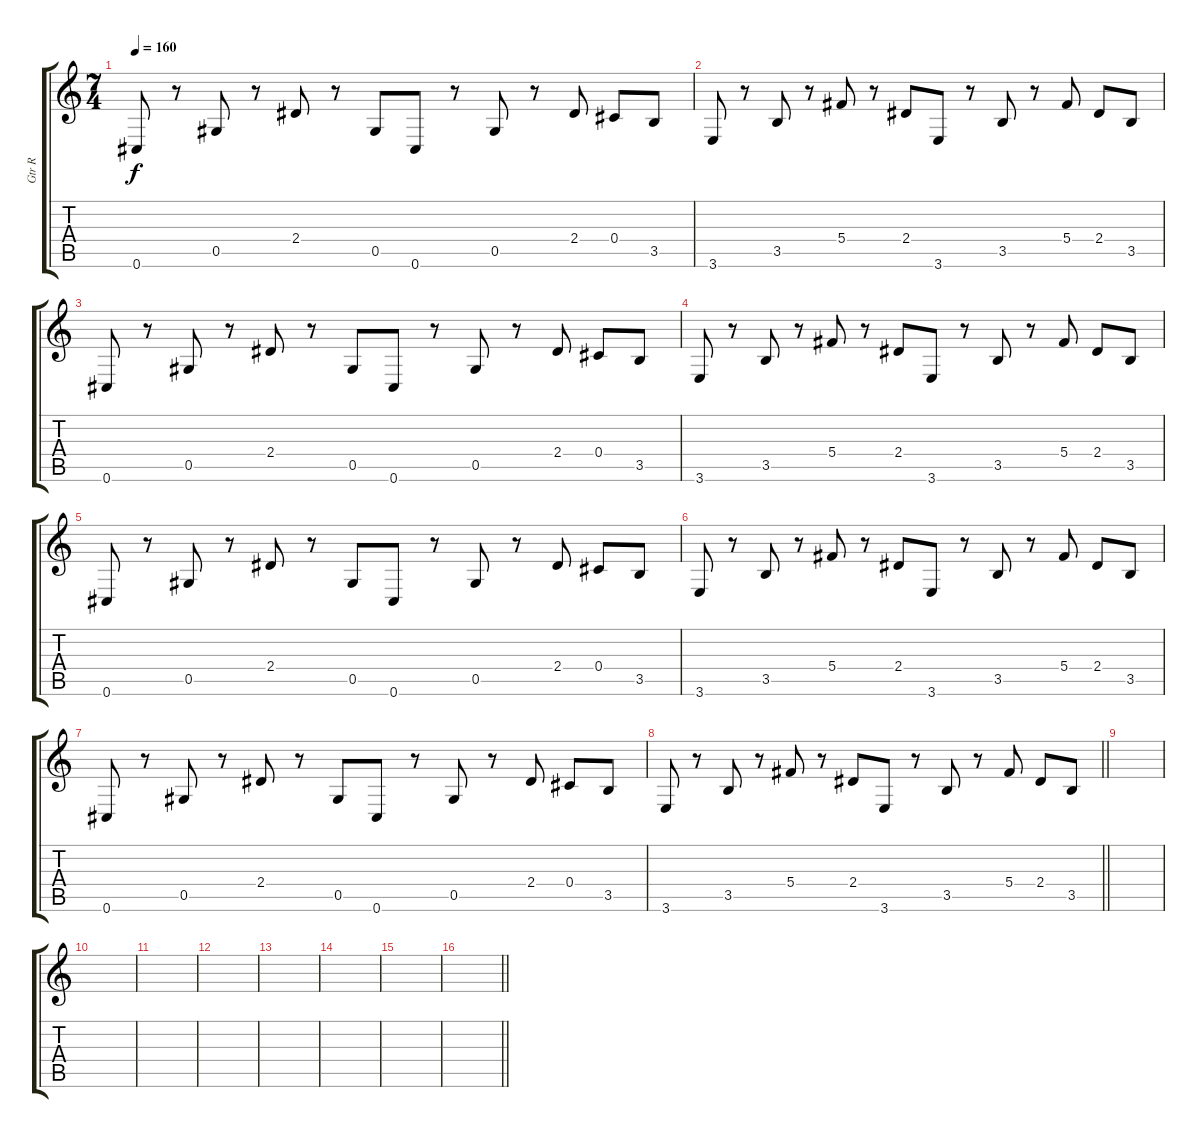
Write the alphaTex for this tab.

\track ("Gtr R" "Gtr R") {instrument overdrivenguitar}
\staff {score tabs}
\tuning (Eb4 Bb3 Gb3 Db3 Ab2 Db2) {hide}
\ts (7 4)
\section ("" "")
\tempo 160
\clef g2
\ks c
0.6.8{dy f instrument electricguitarmuted} r.8 0.5.8 r.8 2.4.8 r.8 0.5.8 0.6.8 r.8 0.5.8 r.8 2.4.8 0.4.8 3.5.8 |
3.6.8 r.8 3.5.8 r.8 5.4.8 r.8 2.4.8 3.6.8 r.8 3.5.8 r.8 5.4.8 2.4.8 3.5.8 |
0.6.8 r.8 0.5.8 r.8 2.4.8 r.8 0.5.8 0.6.8 r.8 0.5.8 r.8 2.4.8 0.4.8 3.5.8 |
3.6.8 r.8 3.5.8 r.8 5.4.8 r.8 2.4.8 3.6.8 r.8 3.5.8 r.8 5.4.8 2.4.8 3.5.8 |
0.6.8 r.8 0.5.8 r.8 2.4.8 r.8 0.5.8 0.6.8 r.8 0.5.8 r.8 2.4.8 0.4.8 3.5.8 |
3.6.8 r.8 3.5.8 r.8 5.4.8 r.8 2.4.8 3.6.8 r.8 3.5.8 r.8 5.4.8 2.4.8 3.5.8 |
0.6.8 r.8 0.5.8 r.8 2.4.8 r.8 0.5.8 0.6.8 r.8 0.5.8 r.8 2.4.8 0.4.8 3.5.8 |
\barLineRight lightlight
3.6.8 r.8 3.5.8 r.8 5.4.8 r.8 2.4.8 3.6.8 r.8 3.5.8 r.8 5.4.8 2.4.8 3.5.8 |
\section ("" "")
|
|
|
|
|
|
|
\barLineRight lightlight
